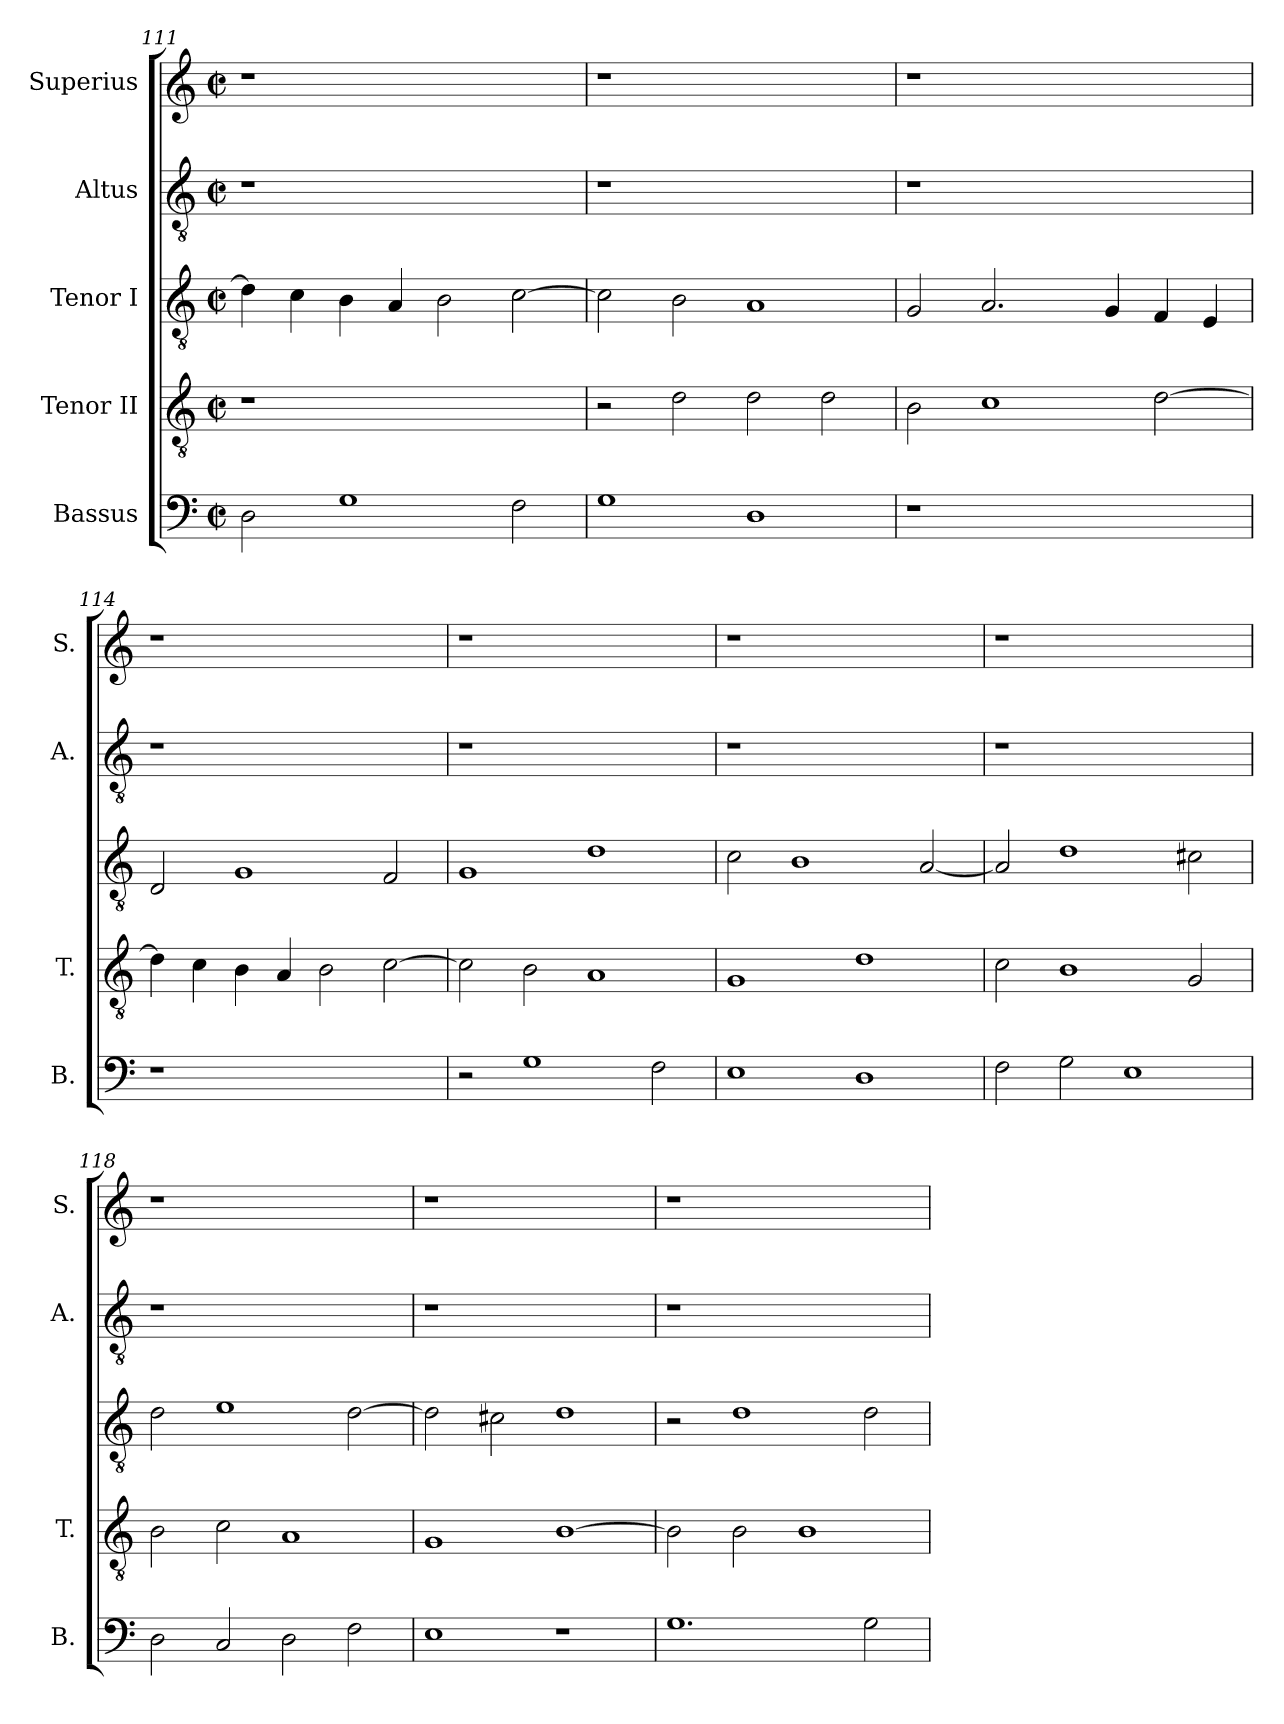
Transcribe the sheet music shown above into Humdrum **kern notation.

**kern	**kern	**kern	**kern	**kern
*part5	*part4	*part3	*part2	*part1
*staff5	*staff4	*staff3	*staff2	*staff1
*I"Bassus	*I"Tenor II	*I"Tenor I	*I"Altus	*I"Superius
*I'B.	*I'T.	*	*I'A.	*I'S.
*clefF4	*clefGv2	*clefGv2	*clefGv2	*clefG2
*	*ITrd7c12	*ITrd7c12	*ITrd7c12	*
*k[]	*k[]	*k[]	*k[]	*k[]
*C:	*C:	*C:	*C:	*C:
*M2/2	*M2/2	*M2/2	*M2/2	*M2/2
*met(c|)	*met(c|)	*met(c|)	*met(c|)	*met(c|)
=111	=111	=111	=111	=111
!	!LO:N:vis=1	!	!LO:N:vis=1	!LO:N:vis=1
2Di\	1r	4Di\]	1r	1r
.	.	4Ci\	.	.
1Gi	.	4BBi\	.	.
.	.	4AAi/	.	.
.	1ryy	2BBi\	1ryy	1ryy
2Fi\	.	[>2Ci\	.	.
=112	=112	=112	=112	=112
!	!	!	!LO:N:vis=1	!LO:N:vis=1
1Gi	2r	2Ci\]	1r	1r
.	2Di\	2BBi\	.	.
1Di	2Di\	1AAi	1ryy	1ryy
.	2Di\	.	.	.
!!LO:LB:g=z
=113	=113	=113	=113	=113
!LO:N:vis=1	!	!	!LO:N:vis=1	!LO:N:vis=1
1r	2BBi\	2GGi/	1r	1r
.	1Ci	2.AAi/	.	.
1ryy	.	.	1ryy	1ryy
.	.	4GGi/	.	.
.	[>2Di\	4FFi/	.	.
.	.	4EEi/	.	.
=114	=114	=114	=114	=114
!LO:N:vis=1	!	!	!LO:N:vis=1	!LO:N:vis=1
1r	4Di\]	2DDi/	1r	1r
.	4Ci\	.	.	.
.	4BBi\	1GGi	.	.
.	4AAi/	.	.	.
1ryy	2BBi\	.	1ryy	1ryy
.	[>2Ci\	2FFi/	.	.
=115	=115	=115	=115	=115
!	!	!	!LO:N:vis=1	!LO:N:vis=1
2r	2Ci\]	1GGi	1r	1r
1Gi	2BBi\	.	.	.
.	1AAi	1Di	1ryy	1ryy
2Fi\	.	.	.	.
=116	=116	=116	=116	=116
!	!	!	!LO:N:vis=1	!LO:N:vis=1
1Ei	1GGi	2Ci\	1r	1r
.	.	1BBi	.	.
1Di	1Di	.	1ryy	1ryy
.	.	[<2AAi/	.	.
=117	=117	=117	=117	=117
!	!	!	!LO:N:vis=1	!LO:N:vis=1
2Fi\	2Ci\	2AAi/]	1r	1r
2Gi\	1BBi	1Di	.	.
1Ei	.	.	1ryy	1ryy
.	2GGi/	2C#Xi\	.	.
!!LO:PB:g=z
=118	=118	=118	=118	=118
!	!	!	!LO:N:vis=1	!LO:N:vis=1
2Di\	2BBi\	2Di\	1r	1r
2Ci/	2Ci\	1Ei	.	.
2Di\	1AAi	.	1ryy	1ryy
2Fi\	.	[>2Di\	.	.
=119	=119	=119	=119	=119
!	!	!	!LO:N:vis=1	!LO:N:vis=1
1Ei	1GGi	2Di\]	1r	1r
.	.	2C#Xi\	.	.
1r	[>1BBi	1Di	1ryy	1ryy
=120	=120	=120	=120	=120
!	!	!	!LO:N:vis=1	!LO:N:vis=1
1.Gi	2BBi\]	2r	1r	1r
.	2BBi\	1Di	.	.
.	1BBi	.	1ryy	1ryy
2Gi\	.	2Di\	.	.
=	=	=	=	=
*-	*-	*-	*-	*-
